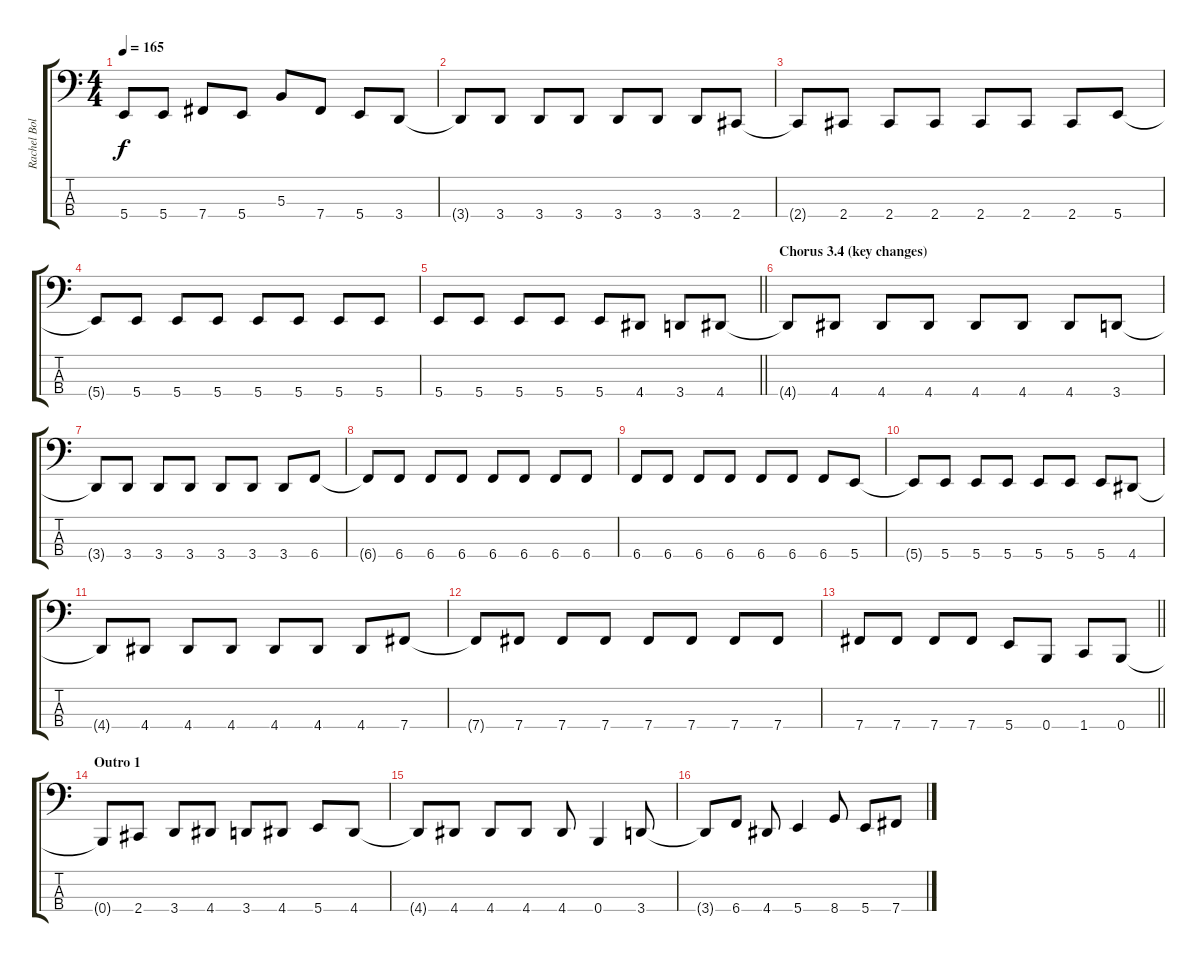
\track ("Rachel Bolan" "Rachel Bol") {instrument electricbasspick}
\staff {score tabs}
\tuning (E2 B1 Gb1 B0) {hide}
\ts (4 4)
\tempo 165
\clef f4
\ks c
5.4{t}.8{dy f} 5.4.8 7.4.8 5.4.8 5.3.8 7.4.8 5.4.8 3.4.8 |
3.4{t}.8 3.4.8 3.4.8 3.4.8 3.4.8 3.4.8 3.4.8 2.4.8 |
2.4{t}.8 2.4.8 2.4.8 2.4.8 2.4.8 2.4.8 2.4.8 5.4.8 |
5.4{t}.8 5.4.8 5.4.8 5.4.8 5.4.8 5.4.8 5.4.8 5.4.8 |
\barLineRight lightlight
5.4.8 5.4.8 5.4.8 5.4.8 5.4.8 4.4.8 3.4.8 4.4.8 |
\section ("" "Chorus 3.4 (key changes)")
4.4{t}.8 4.4.8 4.4.8 4.4.8 4.4.8 4.4.8 4.4.8 3.4.8 |
3.4{t}.8 3.4.8 3.4.8 3.4.8 3.4.8 3.4.8 3.4.8 6.4.8 |
6.4{t}.8 6.4.8 6.4.8 6.4.8 6.4.8 6.4.8 6.4.8 6.4.8 |
6.4.8 6.4.8 6.4.8 6.4.8 6.4.8 6.4.8 6.4.8 5.4.8 |
5.4{t}.8 5.4.8 5.4.8 5.4.8 5.4.8 5.4.8 5.4.8 4.4.8 |
4.4{t}.8 4.4.8 4.4.8 4.4.8 4.4.8 4.4.8 4.4.8 7.4.8 |
7.4{t}.8 7.4.8 7.4.8 7.4.8 7.4.8 7.4.8 7.4.8 7.4.8 |
\barLineRight lightlight
7.4.8 7.4.8 7.4.8 7.4.8 5.4.8 0.4.8 1.4.8 0.4.8 |
\section ("" "Outro 1")
0.4{t}.8 2.4.8 3.4.8 4.4.8 3.4.8 4.4.8 5.4.8 4.4.8 |
4.4{t}.8 4.4.8 4.4.8 4.4.8 4.4.8 0.4.4 3.4.8 |
3.4{t}.8 6.4.8 4.4.8 5.4.4 8.4.8 5.4.8 7.4.8
